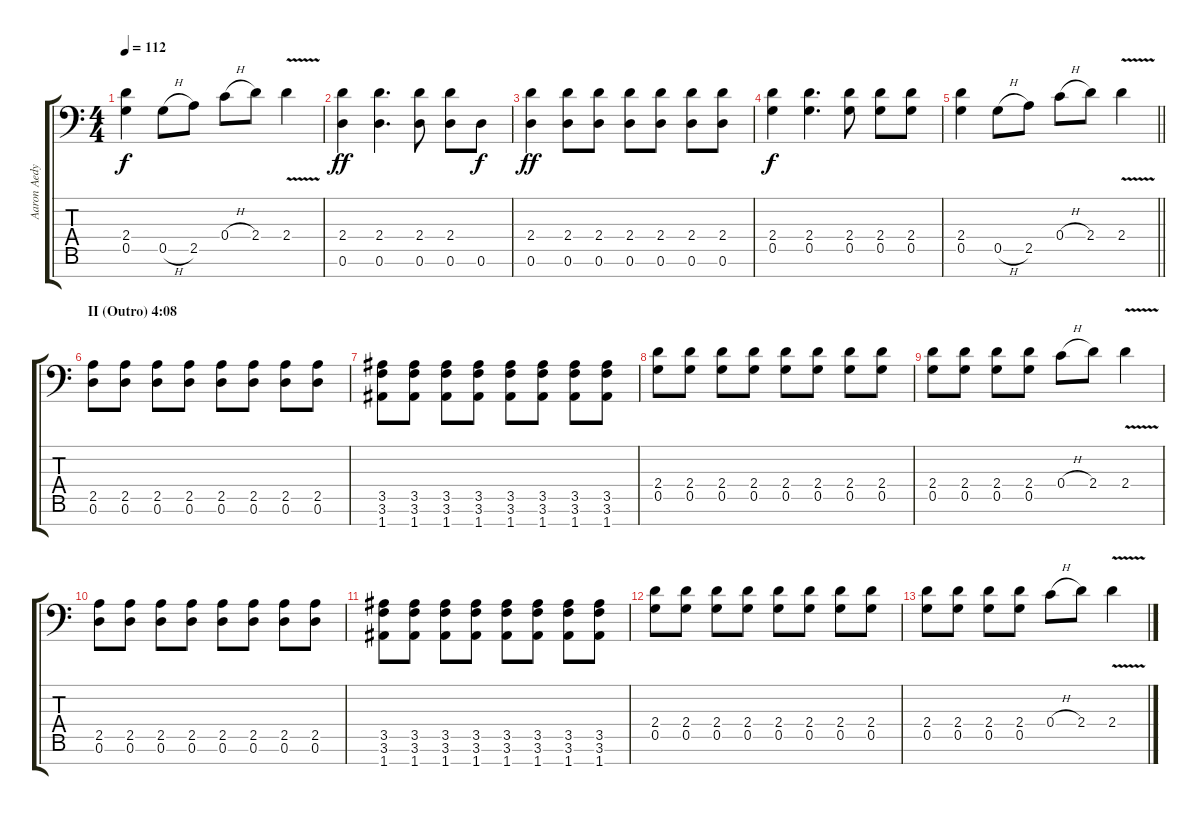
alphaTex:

\track ("Aaron Aedy (Rhythm Guitar)" "Aaron Aedy") {instrument electricguitarclean}
\staff {score tabs}
\tuning (D4 A3 F3 C3 G2 D2 A1) {hide}
\ts (4 4)
\tempo 112
\clef f4
\ks c
(2.4 0.5).4{dy f} 0.5{h}.8 2.5.8 0.4{h}.8 2.4.8 2.4{v}.4 |
(2.4 0.6).4{dy ff} (2.4 0.6).4{d} (2.4 0.6).8 (2.4 0.6).8 0.6.8{dy f} |
(2.4 0.6).4{dy ff} (2.4 0.6).8 (2.4 0.6).8 (2.4 0.6).8 (2.4 0.6).8 (2.4 0.6).8 (2.4 0.6).8 |
(2.4 0.5).4{dy f} (2.4 0.5).4{d} (2.4 0.5).8 (2.4 0.5).8 (2.4 0.5).8 |
\barLineRight lightlight
(2.4 0.5).4 0.5{h}.8 2.5.8 0.4{h}.8 2.4.8 2.4{v}.4 |
\section ("" "II (Outro) 4:08")
(2.5 0.6).8 (2.5 0.6).8 (2.5 0.6).8 (2.5 0.6).8 (2.5 0.6).8 (2.5 0.6).8 (2.5 0.6).8 (2.5 0.6).8 |
(3.5 3.6 1.7).8 (3.5 3.6 1.7).8 (3.5 3.6 1.7).8 (3.5 3.6 1.7).8 (3.5 3.6 1.7).8 (3.5 3.6 1.7).8 (3.5 3.6 1.7).8 (3.5 3.6 1.7).8 |
(2.4 0.5).8 (2.4 0.5).8 (2.4 0.5).8 (2.4 0.5).8 (2.4 0.5).8 (2.4 0.5).8 (2.4 0.5).8 (2.4 0.5).8 |
(2.4 0.5).8 (2.4 0.5).8 (2.4 0.5).8 (2.4 0.5).8 0.4{h}.8 2.4.8 2.4{v}.4 |
(2.5 0.6).8 (2.5 0.6).8 (2.5 0.6).8 (2.5 0.6).8 (2.5 0.6).8 (2.5 0.6).8 (2.5 0.6).8 (2.5 0.6).8 |
(3.5 3.6 1.7).8 (3.5 3.6 1.7).8 (3.5 3.6 1.7).8 (3.5 3.6 1.7).8 (3.5 3.6 1.7).8 (3.5 3.6 1.7).8 (3.5 3.6 1.7).8 (3.5 3.6 1.7).8 |
(2.4 0.5).8 (2.4 0.5).8 (2.4 0.5).8 (2.4 0.5).8 (2.4 0.5).8 (2.4 0.5).8 (2.4 0.5).8 (2.4 0.5).8 |
(2.4 0.5).8 (2.4 0.5).8 (2.4 0.5).8 (2.4 0.5).8 0.4{h}.8 2.4.8 2.4{v}.4
